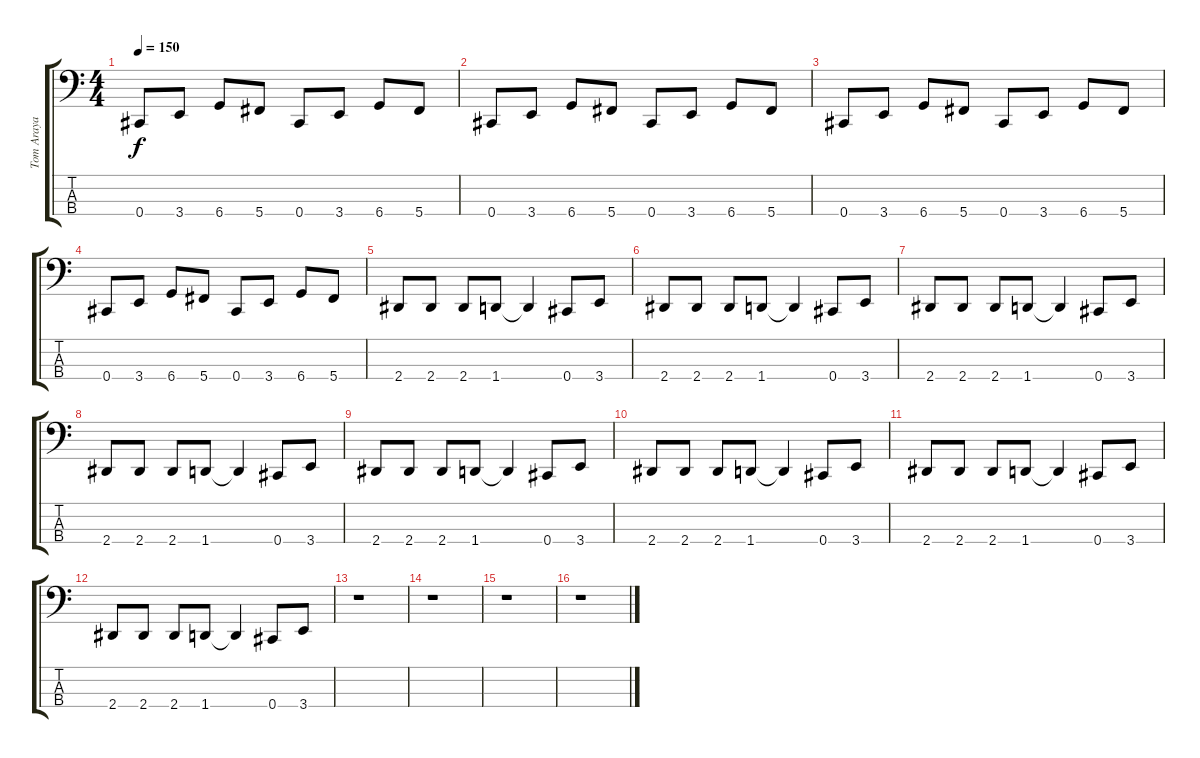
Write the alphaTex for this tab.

\track ("Tom Araya" "Tom Araya") {instrument electricbasspick}
\staff {score tabs}
\tuning (E2 B1 Gb1 Db1) {hide}
\ts (4 4)
\tempo 150
\clef f4
\ks c
0.4.8{dy f} 3.4.8 6.4.8 5.4.8 0.4.8 3.4.8 6.4.8 5.4.8 |
0.4.8 3.4.8 6.4.8 5.4.8 0.4.8 3.4.8 6.4.8 5.4.8 |
0.4.8 3.4.8 6.4.8 5.4.8 0.4.8 3.4.8 6.4.8 5.4.8 |
0.4.8 3.4.8 6.4.8 5.4.8 0.4.8 3.4.8 6.4.8 5.4.8 |
2.4.8 2.4.8 2.4.8 1.4.8 1.4{t}.4 0.4.8 3.4.8 |
2.4.8 2.4.8 2.4.8 1.4.8 1.4{t}.4 0.4.8 3.4.8 |
2.4.8 2.4.8 2.4.8 1.4.8 1.4{t}.4 0.4.8 3.4.8 |
2.4.8 2.4.8 2.4.8 1.4.8 1.4{t}.4 0.4.8 3.4.8 |
2.4.8 2.4.8 2.4.8 1.4.8 1.4{t}.4 0.4.8 3.4.8 |
2.4.8 2.4.8 2.4.8 1.4.8 1.4{t}.4 0.4.8 3.4.8 |
2.4.8 2.4.8 2.4.8 1.4.8 1.4{t}.4 0.4.8 3.4.8 |
2.4.8 2.4.8 2.4.8 1.4.8 1.4{t}.4 0.4.8 3.4.8 |
r.1 |
r.1 |
r.1 |
r.1
